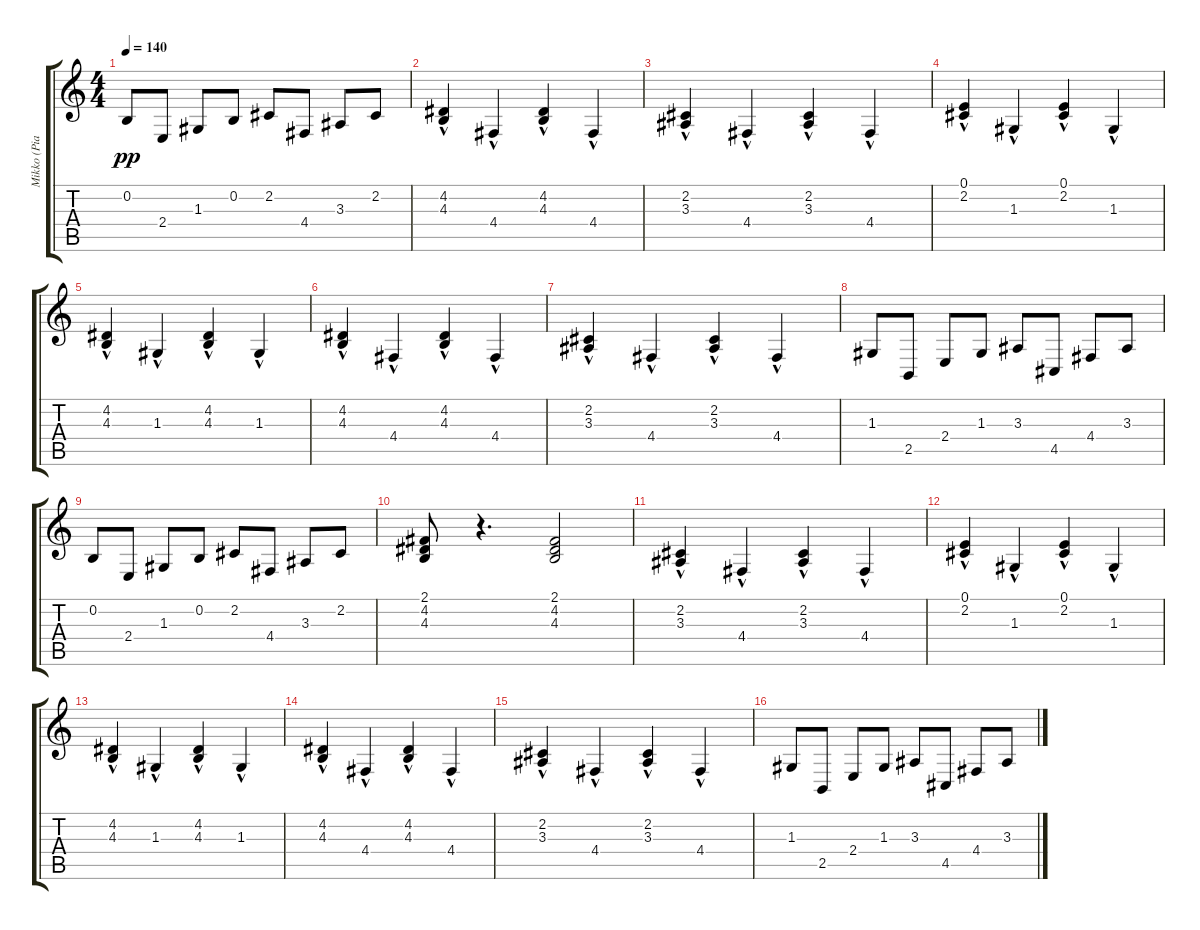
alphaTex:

\track ("Mikko (Piano)" "Mikko (Pia") {instrument acousticgrandpiano}
\staff {score tabs}
\tuning (E4 B3 G3 D3 A2 E2) {hide}
\ts (4 4)
\tempo 140
\clef g2
\ks c
0.2.8{dy pp} 2.4.8 1.3.8 0.2.8 2.2.8 4.4.8 3.3.8 2.2.8 |
(4.2{hac} 4.3{hac}).4{volume 15 instrument acousticgrandpiano} 4.4{hac}.4 (4.2{hac} 4.3{hac}).4 4.4{hac}.4 |
(2.2{hac} 3.3{hac}).4 4.4{hac}.4 (2.2{hac} 3.3{hac}).4 4.4{hac}.4 |
(0.1{hac} 2.2{hac}).4 1.3{hac}.4 (0.1{hac} 2.2{hac}).4 1.3{hac}.4 |
(4.2{hac} 4.3{hac}).4 1.3{hac}.4 (4.2{hac} 4.3{hac}).4 1.3{hac}.4 |
(4.2{hac} 4.3{hac}).4 4.4{hac}.4 (4.2{hac} 4.3{hac}).4 4.4{hac}.4 |
(2.2{hac} 3.3{hac}).4 4.4{hac}.4 (2.2{hac} 3.3{hac}).4 4.4{hac}.4 |
1.3.8 2.5.8 2.4.8 1.3.8 3.3.8 4.5.8 4.4.8 3.3.8 |
0.2.8 2.4.8 1.3.8 0.2.8 2.2.8 4.4.8 3.3.8 2.2.8 |
(2.1 4.2 4.3).8{volume 15 instrument acousticgrandpiano} r.4{d} (2.1 4.2 4.3).2 |
(2.2{hac} 3.3{hac}).4 4.4{hac}.4 (2.2{hac} 3.3{hac}).4 4.4{hac}.4 |
(0.1{hac} 2.2{hac}).4 1.3{hac}.4 (0.1{hac} 2.2{hac}).4 1.3{hac}.4 |
(4.2{hac} 4.3{hac}).4 1.3{hac}.4 (4.2{hac} 4.3{hac}).4 1.3{hac}.4 |
(4.2{hac} 4.3{hac}).4 4.4{hac}.4 (4.2{hac} 4.3{hac}).4 4.4{hac}.4 |
(2.2{hac} 3.3{hac}).4 4.4{hac}.4 (2.2{hac} 3.3{hac}).4 4.4{hac}.4 |
1.3.8 2.5.8 2.4.8 1.3.8 3.3.8 4.5.8 4.4.8 3.3.8
